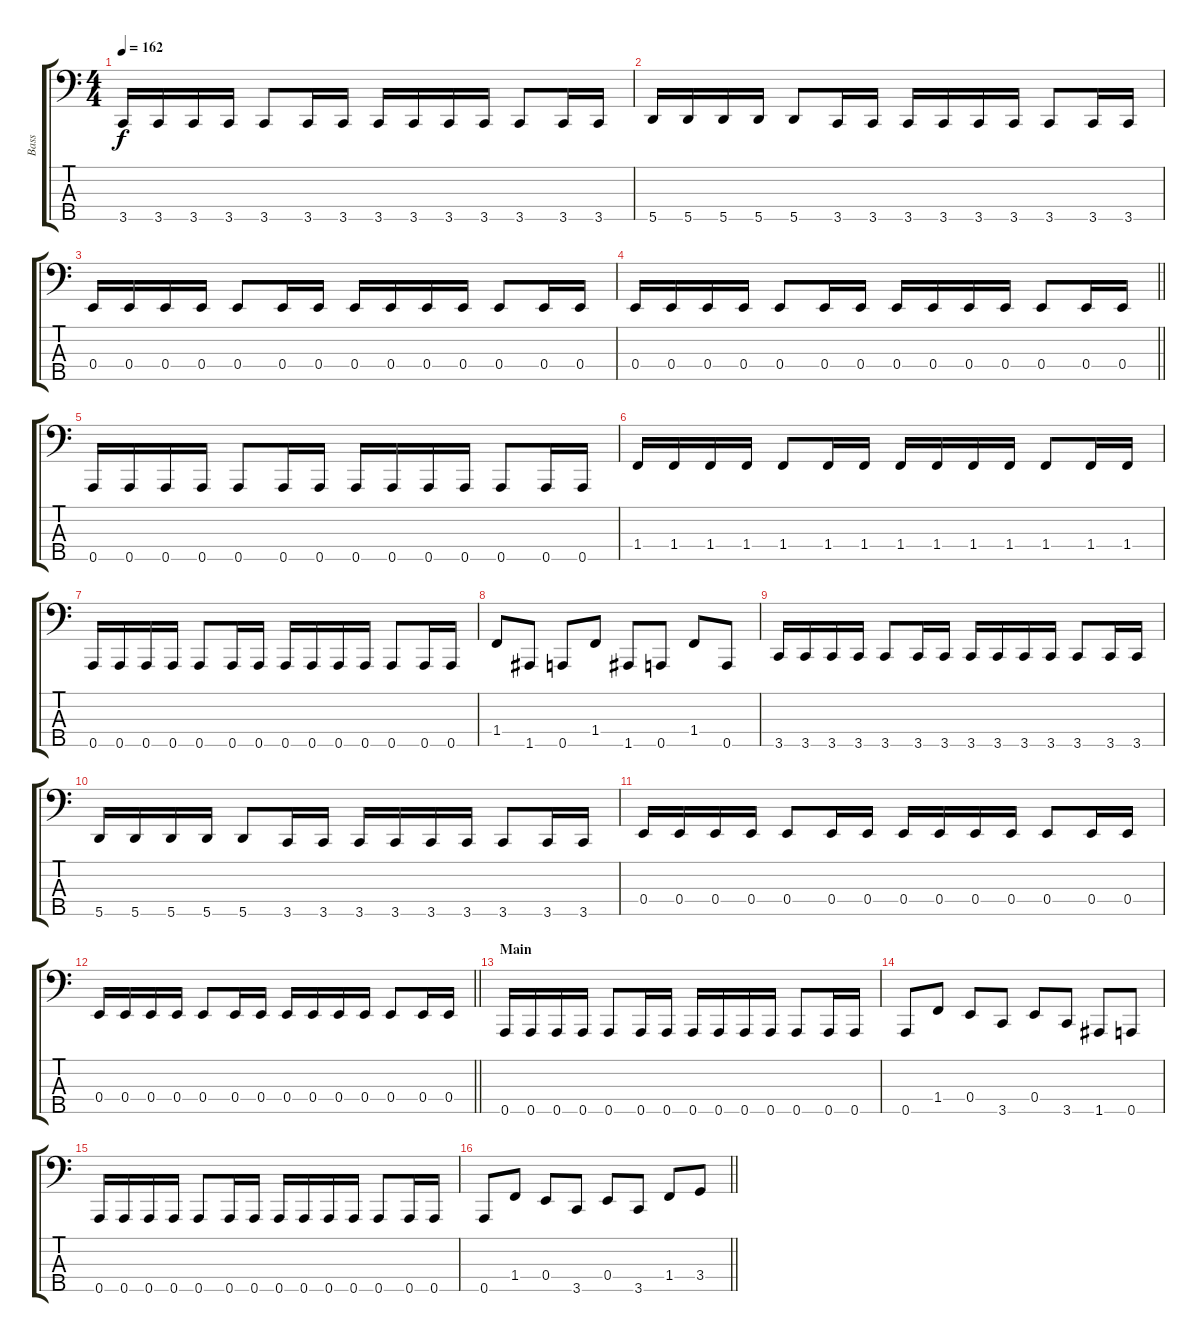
\track ("Bass" "Bass") {instrument electricbassfinger}
\staff {score tabs}
\tuning (G2 D2 A1 E1 A0) {hide}
\ts (4 4)
\tempo 162
\clef f4
\ks c
3.5.16{dy f} 3.5.16 3.5.16 3.5.16 3.5.8 3.5.16 3.5.16 3.5.16 3.5.16 3.5.16 3.5.16 3.5.8 3.5.16 3.5.16 |
5.5.16 5.5.16 5.5.16 5.5.16 5.5.8 3.5.16 3.5.16 3.5.16 3.5.16 3.5.16 3.5.16 3.5.8 3.5.16 3.5.16 |
0.4.16 0.4.16 0.4.16 0.4.16 0.4.8 0.4.16 0.4.16 0.4.16 0.4.16 0.4.16 0.4.16 0.4.8 0.4.16 0.4.16 |
\barLineRight lightlight
0.4.16 0.4.16 0.4.16 0.4.16 0.4.8 0.4.16 0.4.16 0.4.16 0.4.16 0.4.16 0.4.16 0.4.8 0.4.16 0.4.16 |
\section ("" "")
0.5.16 0.5.16 0.5.16 0.5.16 0.5.8 0.5.16 0.5.16 0.5.16 0.5.16 0.5.16 0.5.16 0.5.8 0.5.16 0.5.16 |
1.4.16 1.4.16 1.4.16 1.4.16 1.4.8 1.4.16 1.4.16 1.4.16 1.4.16 1.4.16 1.4.16 1.4.8 1.4.16 1.4.16 |
0.5.16 0.5.16 0.5.16 0.5.16 0.5.8 0.5.16 0.5.16 0.5.16 0.5.16 0.5.16 0.5.16 0.5.8 0.5.16 0.5.16 |
1.4.8 1.5.8 0.5.8 1.4.8 1.5.8 0.5.8 1.4.8 0.5.8 |
3.5.16 3.5.16 3.5.16 3.5.16 3.5.8 3.5.16 3.5.16 3.5.16 3.5.16 3.5.16 3.5.16 3.5.8 3.5.16 3.5.16 |
5.5.16 5.5.16 5.5.16 5.5.16 5.5.8 3.5.16 3.5.16 3.5.16 3.5.16 3.5.16 3.5.16 3.5.8 3.5.16 3.5.16 |
0.4.16 0.4.16 0.4.16 0.4.16 0.4.8 0.4.16 0.4.16 0.4.16 0.4.16 0.4.16 0.4.16 0.4.8 0.4.16 0.4.16 |
\barLineRight lightlight
0.4.16 0.4.16 0.4.16 0.4.16 0.4.8 0.4.16 0.4.16 0.4.16 0.4.16 0.4.16 0.4.16 0.4.8 0.4.16 0.4.16 |
\section ("" "Main")
0.5.16 0.5.16 0.5.16 0.5.16 0.5.8 0.5.16 0.5.16 0.5.16 0.5.16 0.5.16 0.5.16 0.5.8 0.5.16 0.5.16 |
0.5.8 1.4.8 0.4.8 3.5.8 0.4.8 3.5.8 1.5.8 0.5.8 |
0.5.16 0.5.16 0.5.16 0.5.16 0.5.8 0.5.16 0.5.16 0.5.16 0.5.16 0.5.16 0.5.16 0.5.8 0.5.16 0.5.16 |
\barLineRight lightlight
0.5.8 1.4.8 0.4.8 3.5.8 0.4.8 3.5.8 1.4.8 3.4.8
